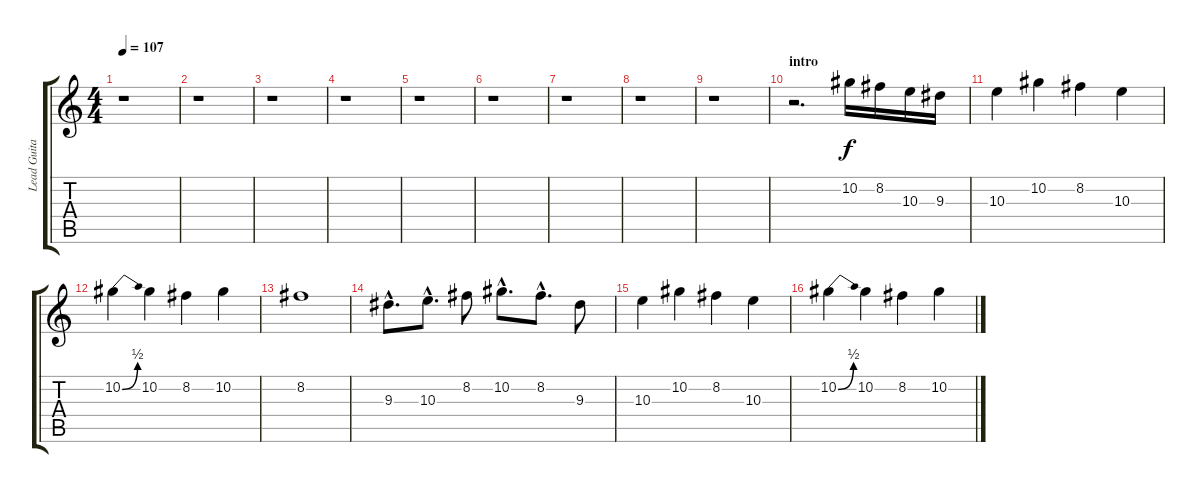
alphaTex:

\track ("Lead Guitar 1" "Lead Guita") {instrument distortionguitar}
\staff {score tabs}
\tuning (Eb4 Bb3 Gb3 Db3 Ab2 Eb2) {hide}
\ts (4 4)
\tempo 107
\clef g2
\ks c
r.1{dy f} |
r.1 |
r.1 |
r.1 |
r.1 |
r.1 |
r.1 |
r.1 |
r.1 |
\section ("" "intro")
r.2{d} 10.2.16 8.2.16 10.3.16 9.3.16 |
10.3.4 10.2.4 8.2.4 10.3.4 |
10.2{be (bend 0 0 60 2)}.4 10.2.4 8.2.4 10.2.4 |
8.2.1 |
9.3{hac}.8{d} 10.3{hac}.8{d} 8.2.8 10.2{hac}.8{d} 8.2{hac}.8{d} 9.3.8 |
10.3.4 10.2.4 8.2.4 10.3.4 |
10.2{be (bend 0 0 60 2)}.4 10.2.4 8.2.4 10.2.4
